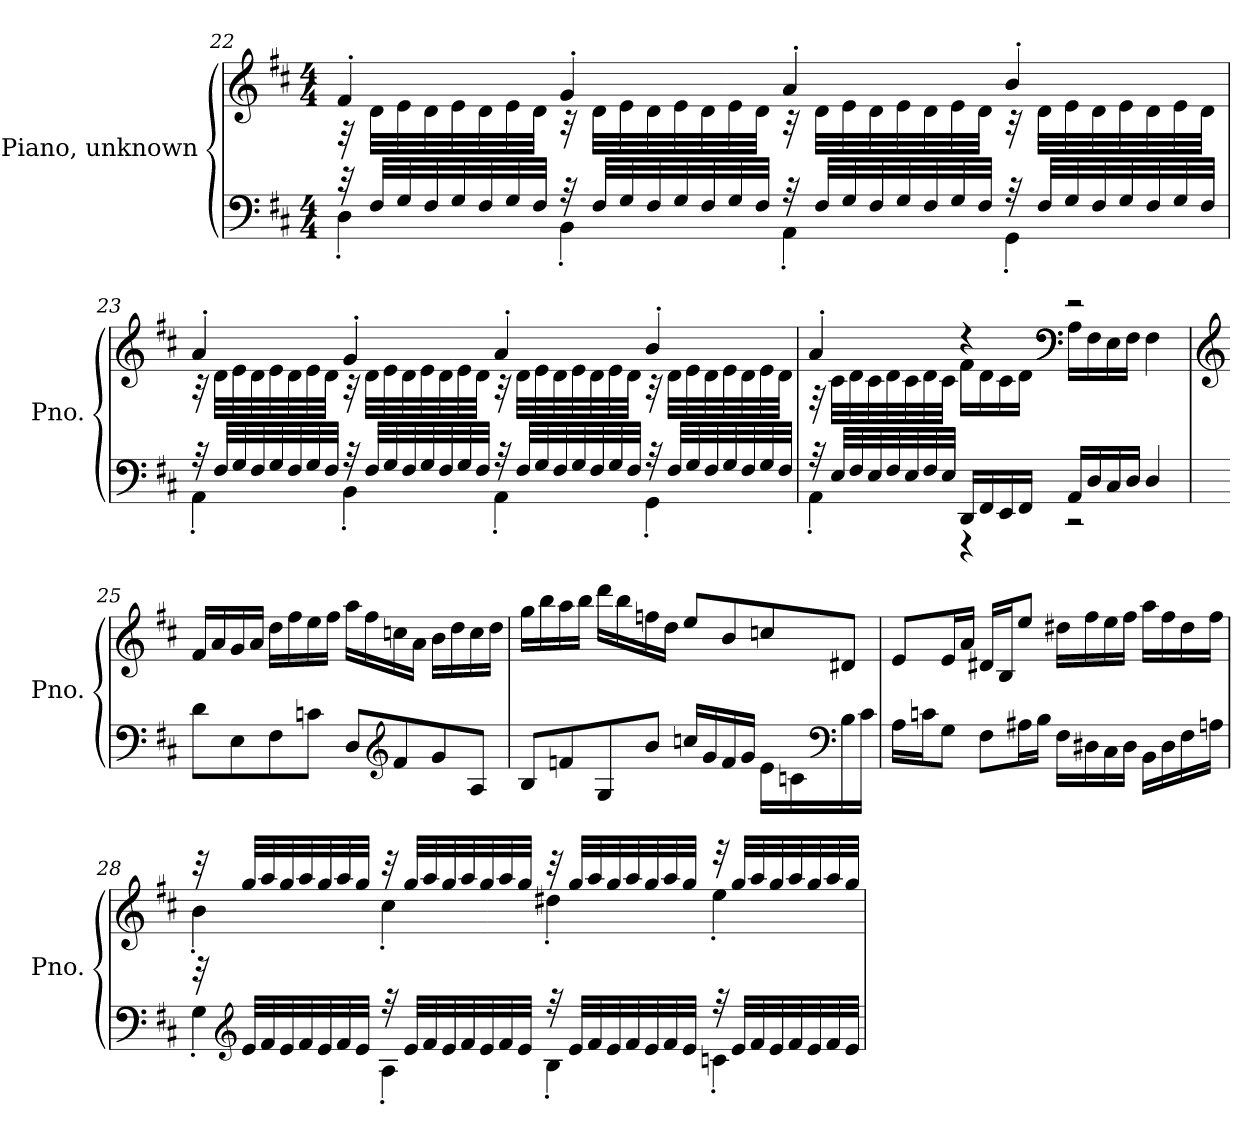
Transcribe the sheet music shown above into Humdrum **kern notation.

**kern	**kern
*part1	*part1
*staff2	*staff1
*I"Piano, unknown	*
*I'Pno.	*
!!LO:LB:g=z
*clefF4	*clefG2
*k[f#c#]	*k[f#c#]
*M4/4	*M4/4
=22	=22
*^	*^
32r	4D'\	4f#'/	32r
32F#/LLL	.	.	32d\LLL
32G/	.	.	32e\
32F#/	.	.	32d\
32G/	.	.	32e\
32F#/	.	.	32d\
32G/	.	.	32e\
32F#/JJJ	.	.	32d\JJJ
32r	4BB'\	4g'/	32r
32F#/LLL	.	.	32d\LLL
32G/	.	.	32e\
32F#/	.	.	32d\
32G/	.	.	32e\
32F#/	.	.	32d\
32G/	.	.	32e\
32F#/JJJ	.	.	32d\JJJ
32r	4AA'\	4a'/	32r
32F#/LLL	.	.	32d\LLL
32G/	.	.	32e\
32F#/	.	.	32d\
32G/	.	.	32e\
32F#/	.	.	32d\
32G/	.	.	32e\
32F#/JJJ	.	.	32d\JJJ
32r	4GG'\	4b'/	32r
32F#/LLL	.	.	32d\LLL
32G/	.	.	32e\
32F#/	.	.	32d\
32G/	.	.	32e\
32F#/	.	.	32d\
32G/	.	.	32e\
32F#/JJJ	.	.	32d\JJJ
!!LO:LB:g=z	!!
=23	=23	=23	=23
32r	4AA'\	4a'/	32r
32F#/LLL	.	.	32d\LLL
32G/	.	.	32e\
32F#/	.	.	32d\
32G/	.	.	32e\
32F#/	.	.	32d\
32G/	.	.	32e\
32F#/JJJ	.	.	32d\JJJ
32r	4BB'\	4g'/	32r
32F#/LLL	.	.	32d\LLL
32G/	.	.	32e\
32F#/	.	.	32d\
32G/	.	.	32e\
32F#/	.	.	32d\
32G/	.	.	32e\
32F#/JJJ	.	.	32d\JJJ
32r	4AA'\	4a'/	32r
32F#/LLL	.	.	32d\LLL
32G/	.	.	32e\
32F#/	.	.	32d\
32G/	.	.	32e\
32F#/	.	.	32d\
32G/	.	.	32e\
32F#/JJJ	.	.	32d\JJJ
32r	4GG'\	4b'/	32r
32F#/LLL	.	.	32d\LLL
32G/	.	.	32e\
32F#/	.	.	32d\
32G/	.	.	32e\
32F#/	.	.	32d\
32G/	.	.	32e\
32F#/JJJ	.	.	32d\JJJ
!!LO:LB:g=z	!!
=24	=24	=24	=24
32r	4AA'\	4a'/	32r
32E/LLL	.	.	32c#\LLL
32F#/	.	.	32d\
32E/	.	.	32c#\
32F#/	.	.	32d\
32E/	.	.	32c#\
32F#/	.	.	32d\
32E/JJJ	.	.	32c#\JJJ
16DD/LL	4r	4r	16f#\LL
16FF#/	.	.	16d\
16EE/	.	.	16c#\
16FF#/JJ	.	.	16d\JJ
*	*	*clefF4	*
16AA/LL	2r	2r	16A\LL
16D/	.	.	16F#\
16C#/	.	.	16E\
16D/JJ	.	.	16F#\JJ
4D/	.	.	4F#\
*v	*v	*	*
*	*v	*v
=25	=25
*	*clefG2
8d\L	16f#/LL
.	16a/
8E\	16g/
.	16a/JJ
8F#\	16dd\LL
.	16ff#\
8cn\J	16ee\
.	16ff#\JJ
8D/L	16aa\LL
.	16ff#\
*clefG2	*
8f#/	16ccn\
.	16a\JJ
8g/	16b\LL
.	16dd\
8A/J	16cc\
.	16dd\JJ
!!LO:LB:g=z
=26	=26
8B/L	16gg\LL
.	16bb\
8fn/	16aa\
.	16bb\JJ
8G/	16ddd\LL
.	16bb\
8b/J	16ffn\
.	16dd\JJ
16ccn/LL	8ee/L
16g/	.
16f/	8b/
16g/JJ	.
16e\LL	8ccn/
16cn\	.
*clefF4	*
16B\	8d#X/J
16c\JJ	.
=27	=27
16A\LL	8e/L
16cn\J	.
8G\J	16e/L
.	16a/JJ
8F#\L	16d#X/LL
.	16B/J
16A#X\L	8ee/J
16B\JJ	.
16F#\LL	16dd#X\LL
16D#X\	16ff#\
16C#\	16ee\
16D#\JJ	16ff#\JJ
16BB\LL	16aa\LL
16D#\	16ff#\
16F#\	16dd#\
16An\JJ	16ff#\JJ
!!LO:LB:g=z
=28	=28
*^	*^
32r	4G'\	32r	4b'\
*clefG2	*	*	*
32e/LLL	.	32gg/LLL	.
32f#/	.	32aa/	.
32e/	.	32gg/	.
32f#/	.	32aa/	.
32e/	.	32gg/	.
32f#/	.	32aa/	.
32e/JJJ	.	32gg/JJJ	.
32r	4A'\	32r	4cc#'\
32e/LLL	.	32gg/LLL	.
32f#/	.	32aa/	.
32e/	.	32gg/	.
32f#/	.	32aa/	.
32e/	.	32gg/	.
32f#/	.	32aa/	.
32e/JJJ	.	32gg/JJJ	.
32r	4B'\	32r	4dd#X'\
32e/LLL	.	32gg/LLL	.
32f#/	.	32aa/	.
32e/	.	32gg/	.
32f#/	.	32aa/	.
32e/	.	32gg/	.
32f#/	.	32aa/	.
32e/JJJ	.	32gg/JJJ	.
32r	4cn'\	32r	4ee'\
32e/LLL	.	32gg/LLL	.
32f#/	.	32aa/	.
32e/	.	32gg/	.
32f#/	.	32aa/	.
32e/	.	32gg/	.
32f#/	.	32aa/	.
32e/JJJ	.	32gg/JJJ	.
*v	*v	*	*
*	*v	*v
=	=
*-	*-
